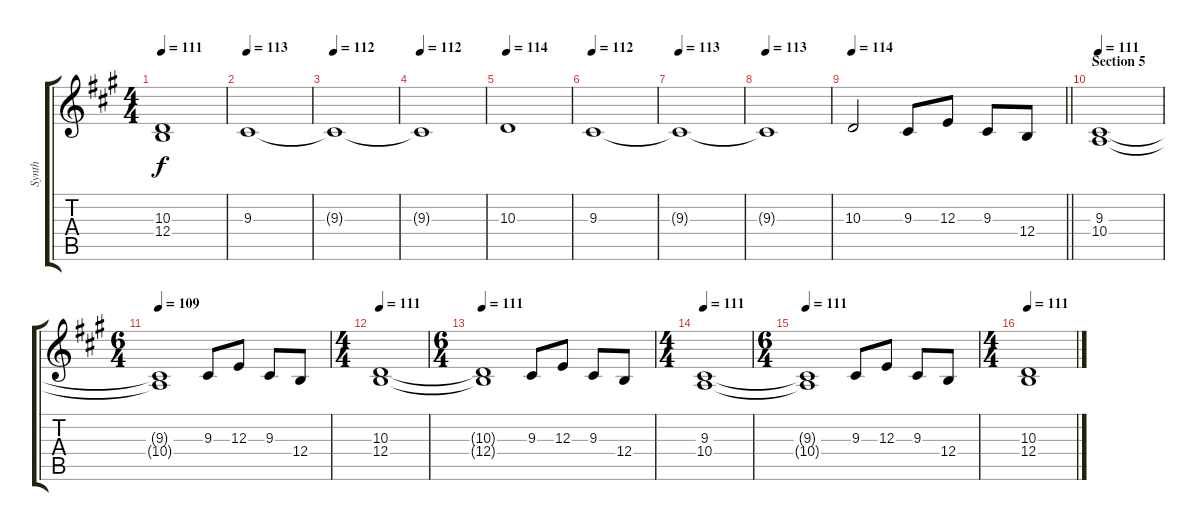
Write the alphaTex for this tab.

\track ("Synth" "Synth") {instrument stringensemble1}
\staff {score tabs}
\tuning (B3 Ab3 E3 B2 Gb2 B1) {hide}
\ts (4 4)
\tempo 111
\clef g2
\ks f#minor
(10.3{t} 12.4{t}).1{dy f} |
\tempo 113
9.3.1 |
\tempo 112
9.3{t}.1 |
\tempo 112
9.3{t}.1 |
\tempo 114
10.3.1 |
\tempo 112
9.3.1 |
\tempo 113
9.3{t}.1 |
\tempo 113
9.3{t}.1 |
\tempo 114
\barLineRight lightlight
10.3.2 9.3.8 12.3.8 9.3.8 12.4.8 |
\section ("" "Section 5")
\tempo 111
(9.3 10.4).1 |
\ts (6 4)
\tempo 109
(9.3{t} 10.4{t}).1 9.3.8 12.3.8 9.3.8 12.4.8 |
\ts (4 4)
\tempo 111
(10.3 12.4).1 |
\ts (6 4)
\tempo 111
(10.3{t} 12.4{t}).1 9.3.8 12.3.8 9.3.8 12.4.8 |
\ts (4 4)
\tempo 111
(9.3 10.4).1 |
\ts (6 4)
\tempo 111
(9.3{t} 10.4{t}).1 9.3.8 12.3.8 9.3.8 12.4.8 |
\ts (4 4)
\tempo 111
(10.3 12.4).1
